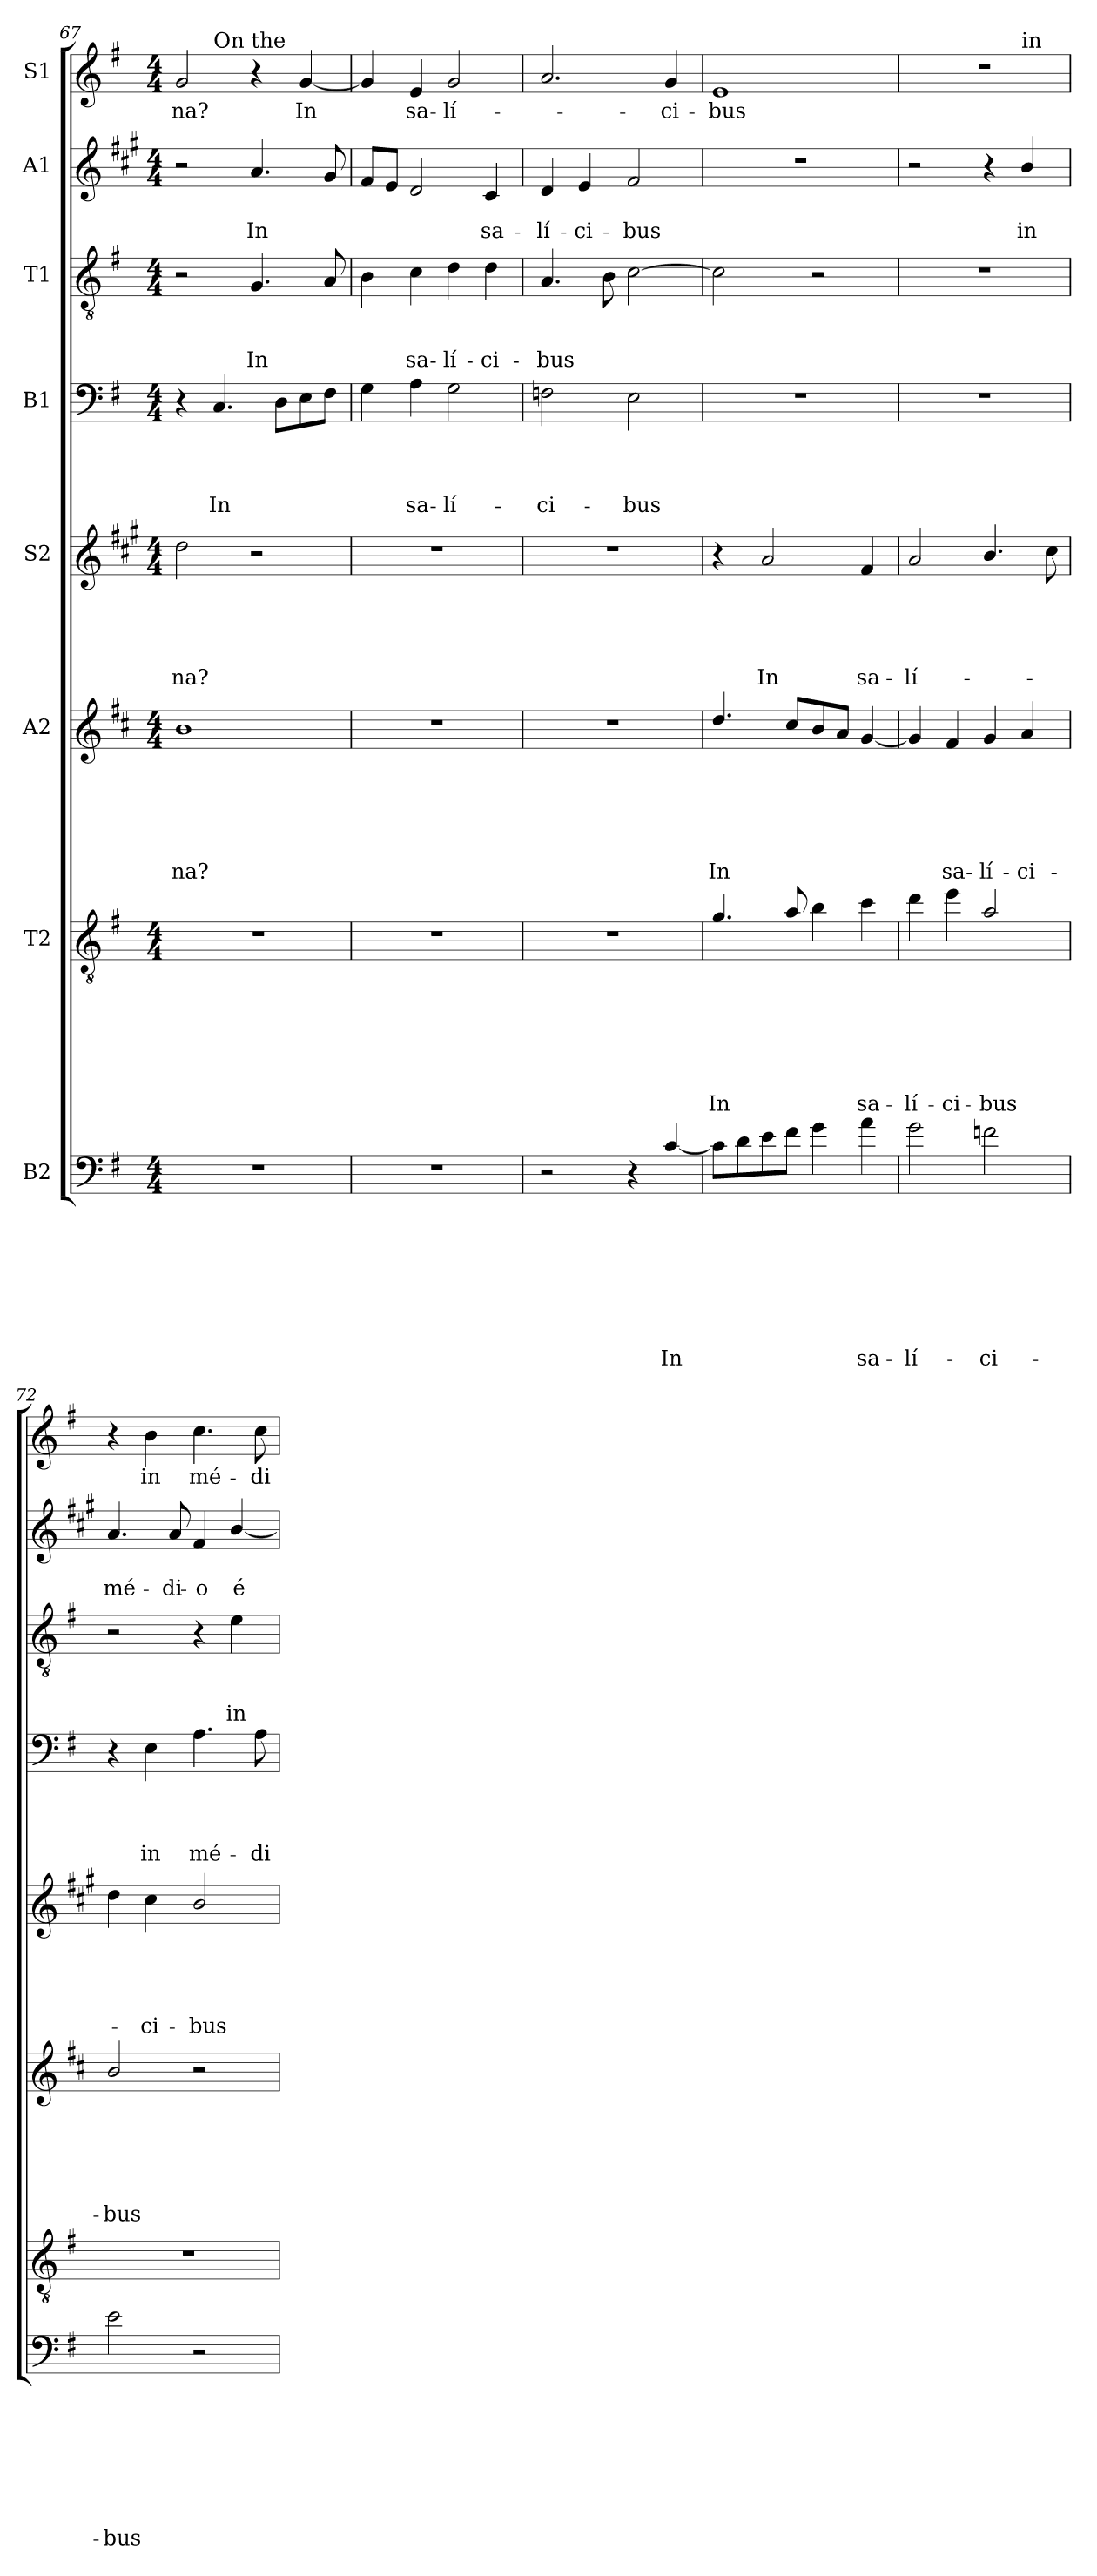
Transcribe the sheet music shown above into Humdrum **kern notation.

**kern	**text	**text	**text	**text	**text	**text	**text	**text	**kern	**text	**text	**text	**text	**text	**text	**text	**kern	**text	**text	**text	**text	**text	**text	**kern	**text	**text	**text	**text	**text	**kern	**text	**text	**text	**text	**kern	**text	**text	**text	**kern	**text	**text	**kern	**text
*part8	*part8	*part8	*part8	*part8	*part8	*part8	*part8	*part8	*part7	*part7	*part7	*part7	*part7	*part7	*part7	*part7	*part6	*part6	*part6	*part6	*part6	*part6	*part6	*part5	*part5	*part5	*part5	*part5	*part5	*part4	*part4	*part4	*part4	*part4	*part3	*part3	*part3	*part3	*part2	*part2	*part2	*part1	*part1
*staff8	*staff8	*staff8	*staff8	*staff8	*staff8	*staff8	*staff8	*staff8	*staff7	*staff7	*staff7	*staff7	*staff7	*staff7	*staff7	*staff7	*staff6	*staff6	*staff6	*staff6	*staff6	*staff6	*staff6	*staff5	*staff5	*staff5	*staff5	*staff5	*staff5	*staff4	*staff4	*staff4	*staff4	*staff4	*staff3	*staff3	*staff3	*staff3	*staff2	*staff2	*staff2	*staff1	*staff1
*I"B2	*	*	*	*	*	*	*	*	*I"T2	*	*	*	*	*	*	*	*I"A2	*	*	*	*	*	*	*I"S2	*	*	*	*	*	*I"B1	*	*	*	*	*I"T1	*	*	*	*I"A1	*	*	*I"S1	*
*clefF4	*	*	*	*	*	*	*	*	*clefGv2	*	*	*	*	*	*	*	*clefG2	*	*	*	*	*	*	*clefG2	*	*	*	*	*	*clefF4	*	*	*	*	*clefGv2	*	*	*	*clefG2	*	*	*clefG2	*
*ITrd7c12	*	*	*	*	*	*	*	*	*ITrd8c14	*	*	*	*	*	*	*	*ITrd4c7	*	*	*	*	*	*	*ITrd1c2	*	*	*	*	*	*	*	*	*	*	*	*	*	*	*ITrd1c2	*	*	*	*
*k[f#]	*	*	*	*	*	*	*	*	*k[f#]	*	*	*	*	*	*	*	*k[f#]	*	*	*	*	*	*	*k[f#]	*	*	*	*	*	*k[f#]	*	*	*	*	*k[f#]	*	*	*	*k[f#]	*	*	*k[f#]	*
*G:	*	*	*	*	*	*	*	*	*G:	*	*	*	*	*	*	*	*G:	*	*	*	*	*	*	*G:	*	*	*	*	*	*G:	*	*	*	*	*G:	*	*	*	*G:	*	*	*G:	*
*M4/4	*	*	*	*	*	*	*	*	*M4/4	*	*	*	*	*	*	*	*M4/4	*	*	*	*	*	*	*M4/4	*	*	*	*	*	*M4/4	*	*	*	*	*M4/4	*	*	*	*M4/4	*	*	*M4/4	*
=67	=67	=67	=67	=67	=67	=67	=67	=67	=67	=67	=67	=67	=67	=67	=67	=67	=67	=67	=67	=67	=67	=67	=67	=67	=67	=67	=67	=67	=67	=67	=67	=67	=67	=67	=67	=67	=67	=67	=67	=67	=67	=67	=67
!	!	!	!	!	!	!	!	!	!	!	!	!	!	!	!	!	!	!	!	!	!	!	!LO:LY:b	!	!	!	!	!	!LO:LY:b	!	!	!	!	!	!	!	!	!	!	!	!	!	!LO:LY:b
*	*	*	*	*	*	*	*	*	*	*	*	*	*	*	*	*	*	*	*	*	*	*	*	*	*	*	*	*	*	*	*	*	*	*	*	*	*	*	*	*	*	*^	*
1r	.	.	.	.	.	.	.	.	1r	.	.	.	.	.	.	.	1e	.	.	.	.	.	-na?	2cc\	.	.	.	.	-na?	4r	.	.	.	.	2r	.	.	.	2r	.	.	2g/	4ryy	-na?
!	!	!	!	!	!	!	!	!	!	!	!	!	!	!	!	!	!	!	!	!	!	!	!	!	!	!	!	!	!	!	!	!	!	!	!	!	!	!	!	!	!	!	!LO:TX:a:t=On the	!
!	!	!	!	!	!	!	!	!	!	!	!	!	!	!	!	!	!	!	!	!	!	!	!	!	!	!	!	!	!	!	!	!	!	!LO:LY:b	!	!	!	!	!	!	!	!	!	!
.	.	.	.	.	.	.	.	.	.	.	.	.	.	.	.	.	.	.	.	.	.	.	.	.	.	.	.	.	.	4.C/	.	.	.	In	.	.	.	.	.	.	.	.	2.ryy	.
!	!	!	!	!	!	!	!	!	!	!	!	!	!	!	!	!	!	!	!	!	!	!	!	!	!	!	!	!	!	!	!	!	!	!	!	!	!	!LO:LY:b	!	!	!LO:LY:b	!	!	!
.	.	.	.	.	.	.	.	.	.	.	.	.	.	.	.	.	.	.	.	.	.	.	.	2r	.	.	.	.	.	.	.	.	.	.	4.G/	.	.	In	4.g/	.	In	4r	.	.
.	.	.	.	.	.	.	.	.	.	.	.	.	.	.	.	.	.	.	.	.	.	.	.	.	.	.	.	.	.	8D\L	.	.	.	.	.	.	.	.	.	.	.	.	.	.
!	!	!	!	!	!	!	!	!	!	!	!	!	!	!	!	!	!	!	!	!	!	!	!	!	!	!	!	!	!	!	!	!	!	!	!	!	!	!	!	!	!	!	!	!LO:LY:b
.	.	.	.	.	.	.	.	.	.	.	.	.	.	.	.	.	.	.	.	.	.	.	.	.	.	.	.	.	.	8E\	.	.	.	.	.	.	.	.	.	.	.	[4g/	.	In
.	.	.	.	.	.	.	.	.	.	.	.	.	.	.	.	.	.	.	.	.	.	.	.	.	.	.	.	.	.	8F#\J	.	.	.	.	8A/	.	.	.	8f#/	.	.	.	.	.
!!LO:PB:g=z
=68	=68	=68	=68	=68	=68	=68	=68	=68	=68	=68	=68	=68	=68	=68	=68	=68	=68	=68	=68	=68	=68	=68	=68	=68	=68	=68	=68	=68	=68	=68	=68	=68	=68	=68	=68	=68	=68	=68	=68	=68	=68	=68	=68	=68
!	!	!	!	!	!	!	!	!	!	!	!	!	!	!	!	!	!	!	!	!	!	!	!	!	!	!	!	!	!	!	!	!	!	!	!	!	!	!	!	!	!	!LO:TX:a:t=willows	!	!
*	*	*	*	*	*	*	*	*	*	*	*	*	*	*	*	*	*	*	*	*	*	*	*	*	*	*	*	*	*	*	*	*	*	*	*	*	*	*	*	*	*	*v	*v	*
1r	.	.	.	.	.	.	.	.	1r	.	.	.	.	.	.	.	1r	.	.	.	.	.	.	1r	.	.	.	.	.	4G\	.	.	.	.	4B\	.	.	.	8e/L	.	.	4g/]	.
.	.	.	.	.	.	.	.	.	.	.	.	.	.	.	.	.	.	.	.	.	.	.	.	.	.	.	.	.	.	.	.	.	.	.	.	.	.	.	8d/J	.	.	.	.
!	!	!	!	!	!	!	!	!	!	!	!	!	!	!	!	!	!	!	!	!	!	!	!	!	!	!	!	!	!	!	!	!	!	!LO:LY:b	!	!	!	!LO:LY:b	!	!	!	!	!LO:LY:b
.	.	.	.	.	.	.	.	.	.	.	.	.	.	.	.	.	.	.	.	.	.	.	.	.	.	.	.	.	.	4A\	.	.	.	sa-	4c\	.	.	sa-	2c/	.	.	4e/	sa-
!	!	!	!	!	!	!	!	!	!	!	!	!	!	!	!	!	!	!	!	!	!	!	!	!	!	!	!	!	!	!	!	!	!	!LO:LY:b	!	!	!	!LO:LY:b	!	!	!	!	!LO:LY:b
.	.	.	.	.	.	.	.	.	.	.	.	.	.	.	.	.	.	.	.	.	.	.	.	.	.	.	.	.	.	2G\	.	.	.	-lí-	4d\	.	.	-lí-	.	.	.	2g/	-lí-
!	!	!	!	!	!	!	!	!	!	!	!	!	!	!	!	!	!	!	!	!	!	!	!	!	!	!	!	!	!	!	!	!	!	!	!	!	!	!LO:LY:b	!	!	!LO:LY:b	!	!
.	.	.	.	.	.	.	.	.	.	.	.	.	.	.	.	.	.	.	.	.	.	.	.	.	.	.	.	.	.	.	.	.	.	.	4d\	.	.	-ci-	4B/	.	sa-	.	.
=69	=69	=69	=69	=69	=69	=69	=69	=69	=69	=69	=69	=69	=69	=69	=69	=69	=69	=69	=69	=69	=69	=69	=69	=69	=69	=69	=69	=69	=69	=69	=69	=69	=69	=69	=69	=69	=69	=69	=69	=69	=69	=69	=69
!	!	!	!	!	!	!	!	!	!	!	!	!	!	!	!	!	!	!	!	!	!	!	!	!	!	!	!	!	!	!	!	!	!	!LO:LY:b	!	!	!	!LO:LY:b	!	!	!LO:LY:b	!	!
2r	.	.	.	.	.	.	.	.	1r	.	.	.	.	.	.	.	1r	.	.	.	.	.	.	1r	.	.	.	.	.	2Fn\	.	.	.	-ci-	4.A/	.	.	-bus	4c/	.	-lí-	2.a/	.
!	!	!	!	!	!	!	!	!	!	!	!	!	!	!	!	!	!	!	!	!	!	!	!	!	!	!	!	!	!	!	!	!	!	!	!	!	!	!	!	!	!LO:LY:b	!	!
.	.	.	.	.	.	.	.	.	.	.	.	.	.	.	.	.	.	.	.	.	.	.	.	.	.	.	.	.	.	.	.	.	.	.	.	.	.	.	4d/	.	-ci-	.	.
.	.	.	.	.	.	.	.	.	.	.	.	.	.	.	.	.	.	.	.	.	.	.	.	.	.	.	.	.	.	.	.	.	.	.	8B\	.	.	.	.	.	.	.	.
!	!	!	!	!	!	!	!	!	!	!	!	!	!	!	!	!	!	!	!	!	!	!	!	!	!	!	!	!	!	!	!	!	!	!LO:LY:b	!	!	!	!	!	!	!LO:LY:b	!	!
4r	.	.	.	.	.	.	.	.	.	.	.	.	.	.	.	.	.	.	.	.	.	.	.	.	.	.	.	.	.	2E\	.	.	.	-bus	[2c\	.	.	.	2e/	.	-bus	.	.
!	!	!	!	!	!	!	!	!LO:LY:b	!	!	!	!	!	!	!	!	!	!	!	!	!	!	!	!	!	!	!	!	!	!	!	!	!	!	!	!	!	!	!	!	!	!	!LO:LY:b
[4C/	.	.	.	.	.	.	.	In	.	.	.	.	.	.	.	.	.	.	.	.	.	.	.	.	.	.	.	.	.	.	.	.	.	.	.	.	.	.	.	.	.	4g/	-ci-
=70	=70	=70	=70	=70	=70	=70	=70	=70	=70	=70	=70	=70	=70	=70	=70	=70	=70	=70	=70	=70	=70	=70	=70	=70	=70	=70	=70	=70	=70	=70	=70	=70	=70	=70	=70	=70	=70	=70	=70	=70	=70	=70	=70
!	!	!	!	!	!	!	!	!	!	!	!	!	!	!	!	!LO:LY:b	!	!	!	!	!	!	!LO:LY:b	!	!	!	!	!	!	!	!	!	!	!	!	!	!	!	!	!	!	!	!LO:LY:b
8C\L]	.	.	.	.	.	.	.	.	4.G/	.	.	.	.	.	.	In	4.g/	.	.	.	.	.	In	4r	.	.	.	.	.	1r	.	.	.	.	2c\]	.	.	.	1r	.	.	1e	-bus
8D\	.	.	.	.	.	.	.	.	.	.	.	.	.	.	.	.	.	.	.	.	.	.	.	.	.	.	.	.	.	.	.	.	.	.	.	.	.	.	.	.	.	.	.
!	!	!	!	!	!	!	!	!	!	!	!	!	!	!	!	!	!	!	!	!	!	!	!	!	!	!	!	!	!LO:LY:b	!	!	!	!	!	!	!	!	!	!	!	!	!	!
8E\	.	.	.	.	.	.	.	.	.	.	.	.	.	.	.	.	.	.	.	.	.	.	.	2g/	.	.	.	.	In	.	.	.	.	.	.	.	.	.	.	.	.	.	.
8F#\J	.	.	.	.	.	.	.	.	8A/	.	.	.	.	.	.	.	8f#/L	.	.	.	.	.	.	.	.	.	.	.	.	.	.	.	.	.	.	.	.	.	.	.	.	.	.
4G\	.	.	.	.	.	.	.	.	4B\	.	.	.	.	.	.	.	8e/	.	.	.	.	.	.	.	.	.	.	.	.	.	.	.	.	.	2r	.	.	.	.	.	.	.	.
.	.	.	.	.	.	.	.	.	.	.	.	.	.	.	.	.	8d/J	.	.	.	.	.	.	.	.	.	.	.	.	.	.	.	.	.	.	.	.	.	.	.	.	.	.
!	!	!	!	!	!	!	!	!LO:LY:b	!	!	!	!	!	!	!	!LO:LY:b	!	!	!	!	!	!	!	!	!	!	!	!	!LO:LY:b	!	!	!	!	!	!	!	!	!	!	!	!	!	!
4A\	.	.	.	.	.	.	.	sa-	4c\	.	.	.	.	.	.	sa-	[4c/	.	.	.	.	.	.	4e/	.	.	.	.	sa-	.	.	.	.	.	.	.	.	.	.	.	.	.	.
=71	=71	=71	=71	=71	=71	=71	=71	=71	=71	=71	=71	=71	=71	=71	=71	=71	=71	=71	=71	=71	=71	=71	=71	=71	=71	=71	=71	=71	=71	=71	=71	=71	=71	=71	=71	=71	=71	=71	=71	=71	=71	=71	=71
!	!	!	!	!	!	!	!	!LO:LY:b	!	!	!	!	!	!	!	!LO:LY:b	!	!	!	!	!	!	!	!	!	!	!	!	!LO:LY:b	!	!	!	!	!	!	!	!	!	!	!	!	!	!
*	*	*	*	*	*	*	*	*	*	*	*	*	*	*	*	*	*	*	*	*	*	*	*	*	*	*	*	*	*	*	*	*	*	*	*	*	*	*	*	*	*	*^	*
2G\	.	.	.	.	.	.	.	-lí-	4d\	.	.	.	.	.	.	-lí-	4c/]	.	.	.	.	.	.	2g/	.	.	.	.	-lí-	1r	.	.	.	.	1r	.	.	.	2r	.	.	1r	2.ryy	.
!	!	!	!	!	!	!	!	!	!	!	!	!	!	!	!	!LO:LY:b	!	!	!	!	!	!	!LO:LY:b	!	!	!	!	!	!	!	!	!	!	!	!	!	!	!	!	!	!	!	!	!
.	.	.	.	.	.	.	.	.	4e\	.	.	.	.	.	.	-ci-	4B/	.	.	.	.	.	sa-	.	.	.	.	.	.	.	.	.	.	.	.	.	.	.	.	.	.	.	.	.
!	!	!	!	!	!	!	!	!LO:LY:b	!	!	!	!	!	!	!	!LO:LY:b	!	!	!	!	!	!	!LO:LY:b	!	!	!	!	!	!	!	!	!	!	!	!	!	!	!	!	!	!	!	!	!
2Fn\	.	.	.	.	.	.	.	-ci-	2A/	.	.	.	.	.	.	-bus	4c/	.	.	.	.	.	-lí-	4.a/	.	.	.	.	.	.	.	.	.	.	.	.	.	.	4r	.	.	.	.	.
!	!	!	!	!	!	!	!	!	!	!	!	!	!	!	!	!	!	!	!	!	!	!	!	!	!	!	!	!	!	!	!	!	!	!	!	!	!	!	!	!	!	!	!LO:TX:a:t=in	!
!	!	!	!	!	!	!	!	!	!	!	!	!	!	!	!	!	!	!	!	!	!	!	!LO:LY:b	!	!	!	!	!	!	!	!	!	!	!	!	!	!	!	!	!	!LO:LY:b	!	!	!
.	.	.	.	.	.	.	.	.	.	.	.	.	.	.	.	.	4d/	.	.	.	.	.	-ci-	.	.	.	.	.	.	.	.	.	.	.	.	.	.	.	4a/	.	in	.	4ryy	.
.	.	.	.	.	.	.	.	.	.	.	.	.	.	.	.	.	.	.	.	.	.	.	.	8b\	.	.	.	.	.	.	.	.	.	.	.	.	.	.	.	.	.	.	.	.
=72	=72	=72	=72	=72	=72	=72	=72	=72	=72	=72	=72	=72	=72	=72	=72	=72	=72	=72	=72	=72	=72	=72	=72	=72	=72	=72	=72	=72	=72	=72	=72	=72	=72	=72	=72	=72	=72	=72	=72	=72	=72	=72	=72	=72
!	!	!	!	!	!	!	!	!	!	!	!	!	!	!	!	!	!	!	!	!	!	!	!	!	!	!	!	!	!	!	!	!	!	!	!	!	!	!	!	!	!	!LO:TX:a:t=its midst	!	!
!	!	!	!	!	!	!	!	!LO:LY:b	!	!	!	!	!	!	!	!	!	!	!	!	!	!	!LO:LY:b	!	!	!	!	!	!	!	!	!	!	!	!	!	!	!	!	!	!LO:LY:b	!	!	!
*	*	*	*	*	*	*	*	*	*	*	*	*	*	*	*	*	*	*	*	*	*	*	*	*	*	*	*	*	*	*	*	*	*	*	*	*	*	*	*	*	*	*v	*v	*
2E\	.	.	.	.	.	.	.	-bus	1r	.	.	.	.	.	.	.	2e/	.	.	.	.	.	-bus	4cc\	.	.	.	.	.	4r	.	.	.	.	2r	.	.	.	4.g/	.	mé-	4r	.
!	!	!	!	!	!	!	!	!	!	!	!	!	!	!	!	!	!	!	!	!	!	!	!	!	!	!	!	!	!LO:LY:b	!	!	!	!	!LO:LY:b	!	!	!	!	!	!	!	!	!LO:LY:b
.	.	.	.	.	.	.	.	.	.	.	.	.	.	.	.	.	.	.	.	.	.	.	.	4b\	.	.	.	.	-ci-	4E\	.	.	.	in	.	.	.	.	.	.	.	4b\	in
!	!	!	!	!	!	!	!	!	!	!	!	!	!	!	!	!	!	!	!	!	!	!	!	!	!	!	!	!	!	!	!	!	!	!	!	!	!	!	!	!	!LO:LY:b	!	!
.	.	.	.	.	.	.	.	.	.	.	.	.	.	.	.	.	.	.	.	.	.	.	.	.	.	.	.	.	.	.	.	.	.	.	.	.	.	.	8g/	.	-di-	.	.
!	!	!	!	!	!	!	!	!	!	!	!	!	!	!	!	!	!	!	!	!	!	!	!	!	!	!	!	!	!LO:LY:b	!	!	!	!	!LO:LY:b	!	!	!	!	!	!	!LO:LY:b	!	!LO:LY:b
2r	.	.	.	.	.	.	.	.	.	.	.	.	.	.	.	.	2r	.	.	.	.	.	.	2a/	.	.	.	.	-bus	4.A\	.	.	.	mé-	4r	.	.	.	4e/	.	-o	4.cc\	mé-
!	!	!	!	!	!	!	!	!	!	!	!	!	!	!	!	!	!	!	!	!	!	!	!	!	!	!	!	!	!	!	!	!	!	!	!	!	!	!LO:LY:b	!	!	!LO:LY:b	!	!
.	.	.	.	.	.	.	.	.	.	.	.	.	.	.	.	.	.	.	.	.	.	.	.	.	.	.	.	.	.	.	.	.	.	.	4e\	.	.	in	[4a/	.	é-	.	.
!	!	!	!	!	!	!	!	!	!	!	!	!	!	!	!	!	!	!	!	!	!	!	!	!	!	!	!	!	!	!	!	!	!	!LO:LY:b	!	!	!	!	!	!	!	!	!LO:LY:b
.	.	.	.	.	.	.	.	.	.	.	.	.	.	.	.	.	.	.	.	.	.	.	.	.	.	.	.	.	.	8A\	.	.	.	-di-	.	.	.	.	.	.	.	8cc\	-di-
=	=	=	=	=	=	=	=	=	=	=	=	=	=	=	=	=	=	=	=	=	=	=	=	=	=	=	=	=	=	=	=	=	=	=	=	=	=	=	=	=	=	=	=
*-	*-	*-	*-	*-	*-	*-	*-	*-	*-	*-	*-	*-	*-	*-	*-	*-	*-	*-	*-	*-	*-	*-	*-	*-	*-	*-	*-	*-	*-	*-	*-	*-	*-	*-	*-	*-	*-	*-	*-	*-	*-	*-	*-
